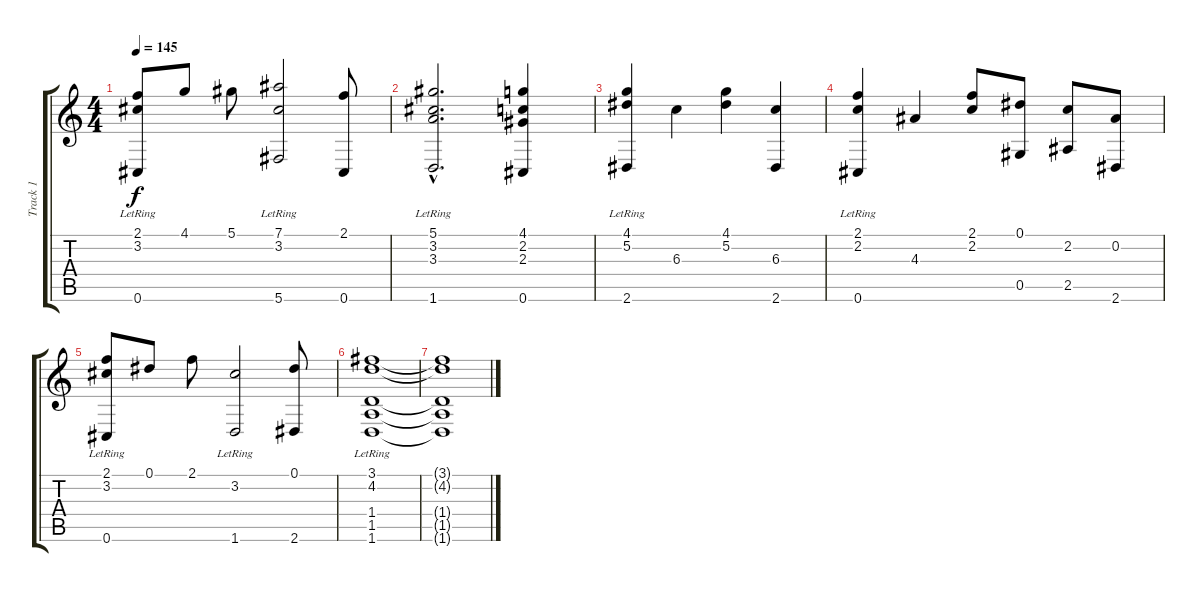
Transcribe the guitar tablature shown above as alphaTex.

\track ("Track 1" "Track 1") {instrument electricguitarclean}
\staff {score tabs}
\tuning (Eb4 Bb3 Gb3 Db3 Ab2 Db2) {hide}
\ts (4 4)
\tempo 145
\clef g2
\ks c
(2.1 3.2{lr} 0.6{lr}).8{dy f} 4.1.8 5.1.8 (7.1 3.2{lr} 5.6{lr}).2 (2.1 0.6).8 |
(5.1{hac} 3.2{hac} 3.3{hac} 1.6{hac lr}).2{d} (4.1 2.2 2.3 0.6).4 |
(4.1 5.2 2.6{lr}).4 6.3.4 (4.1 5.2).4 (6.3 2.6).4 |
(2.1 2.2 0.6{lr}).4 4.3.4 (2.1 2.2).8 (0.1 0.5).8 (2.2 2.5).8 (0.2 2.6).8 |
(2.1 3.2 0.6{lr}).8 0.1.8 2.1.8 (3.2 1.6{lr}).2 (0.1 2.6).8 |
(3.1 4.2 1.4 1.5 1.6{lr}).1 |
(3.1{t} 4.2{t} 1.4{t} 1.5{t} 1.6{t}).1
